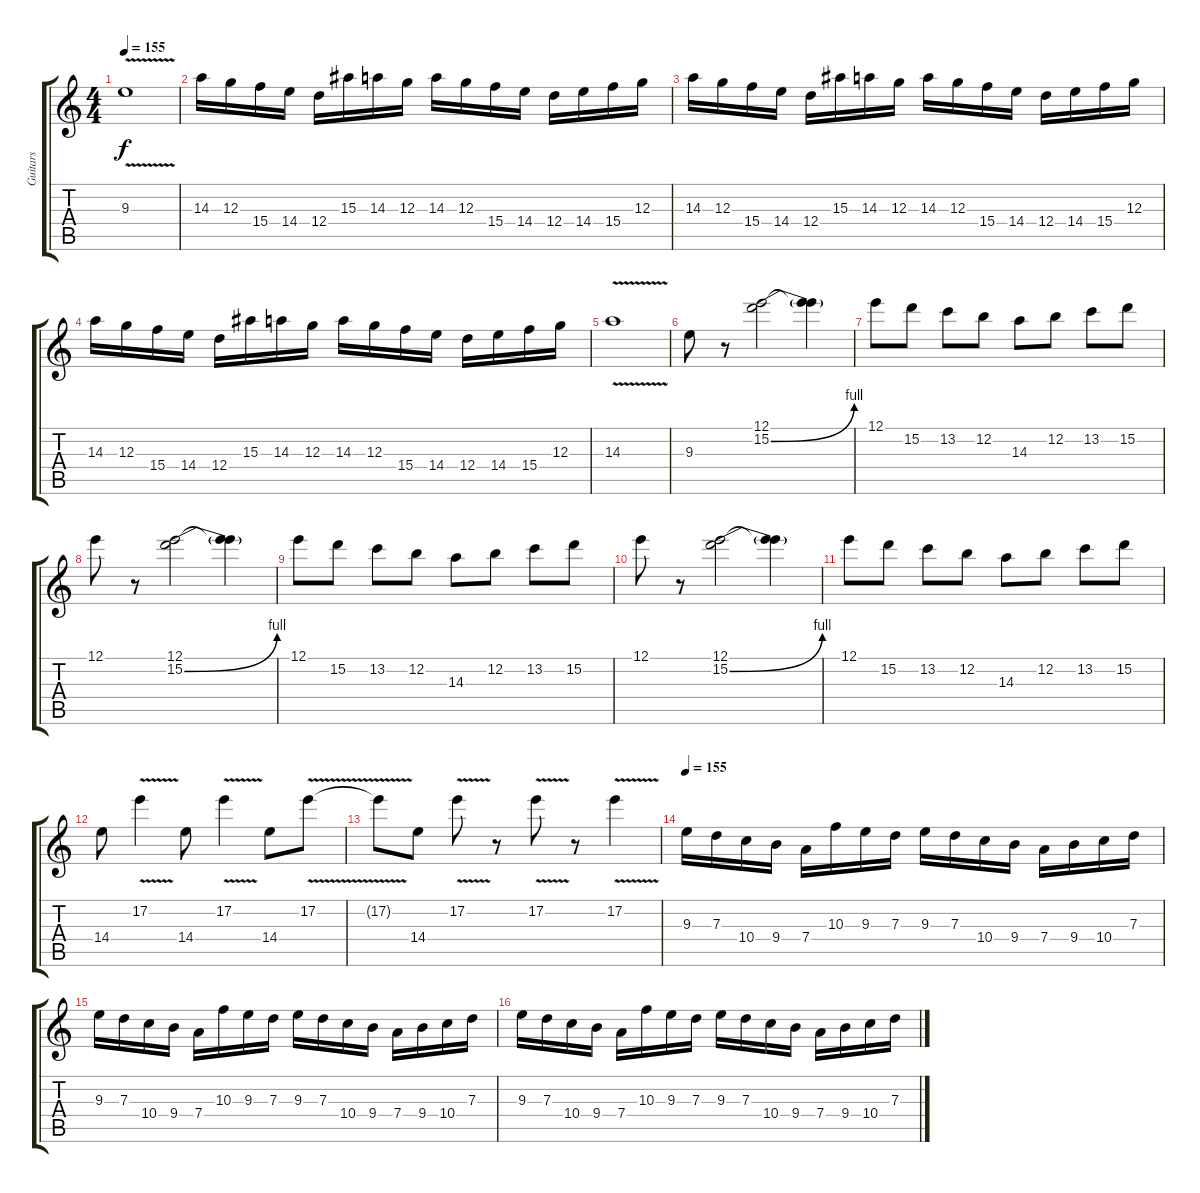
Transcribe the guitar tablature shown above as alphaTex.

\track ("Guitars" "Guitars") {instrument distortionguitar}
\staff {score tabs}
\tuning (E4 B3 G3 D3 A2 E2) {hide}
\ts (4 4)
\tempo 155
\clef g2
\ks c
9.3{v}.1{dy f} |
14.3.16 12.3.16 15.4.16 14.4.16 12.4.16 15.3.16 14.3.16 12.3.16 14.3.16 12.3.16 15.4.16 14.4.16 12.4.16 14.4.16 15.4.16 12.3.16 |
14.3.16 12.3.16 15.4.16 14.4.16 12.4.16 15.3.16 14.3.16 12.3.16 14.3.16 12.3.16 15.4.16 14.4.16 12.4.16 14.4.16 15.4.16 12.3.16 |
14.3.16 12.3.16 15.4.16 14.4.16 12.4.16 15.3.16 14.3.16 12.3.16 14.3.16 12.3.16 15.4.16 14.4.16 12.4.16 14.4.16 15.4.16 12.3.16 |
14.3{v}.1 |
9.3.8 r.8 (12.1 15.2{be (bend 0 0 60 4)}).2 (12.1{t} 15.2{t}).4 |
12.1.8 15.2.8 13.2.8 12.2.8 14.3.8 12.2.8 13.2.8 15.2.8 |
12.1.8 r.8 (12.1 15.2{be (bend 0 0 60 4)}).2 (12.1{t} 15.2{t}).4 |
12.1.8 15.2.8 13.2.8 12.2.8 14.3.8 12.2.8 13.2.8 15.2.8 |
12.1.8 r.8 (12.1 15.2{be (bend 0 0 60 4)}).2 (12.1{t} 15.2{t}).4 |
12.1.8 15.2.8 13.2.8 12.2.8 14.3.8 12.2.8 13.2.8 15.2.8 |
14.4.8 17.2{v}.4 14.4.8 17.2{v}.4 14.4.8 17.2{v}.8 |
17.2{t}.8 14.4.8 17.2{v}.8 r.8 17.2{v}.8 r.8 17.2{v}.4 |
\tempo 155
9.3.16{instrument distortionguitar} 7.3.16 10.4.16 9.4.16 7.4.16 10.3.16 9.3.16 7.3.16 9.3.16 7.3.16 10.4.16 9.4.16 7.4.16 9.4.16 10.4.16 7.3.16 |
9.3.16 7.3.16 10.4.16 9.4.16 7.4.16 10.3.16 9.3.16 7.3.16 9.3.16 7.3.16 10.4.16 9.4.16 7.4.16 9.4.16 10.4.16 7.3.16 |
9.3.16 7.3.16 10.4.16 9.4.16 7.4.16 10.3.16 9.3.16 7.3.16 9.3.16 7.3.16 10.4.16 9.4.16 7.4.16 9.4.16 10.4.16 7.3.16
